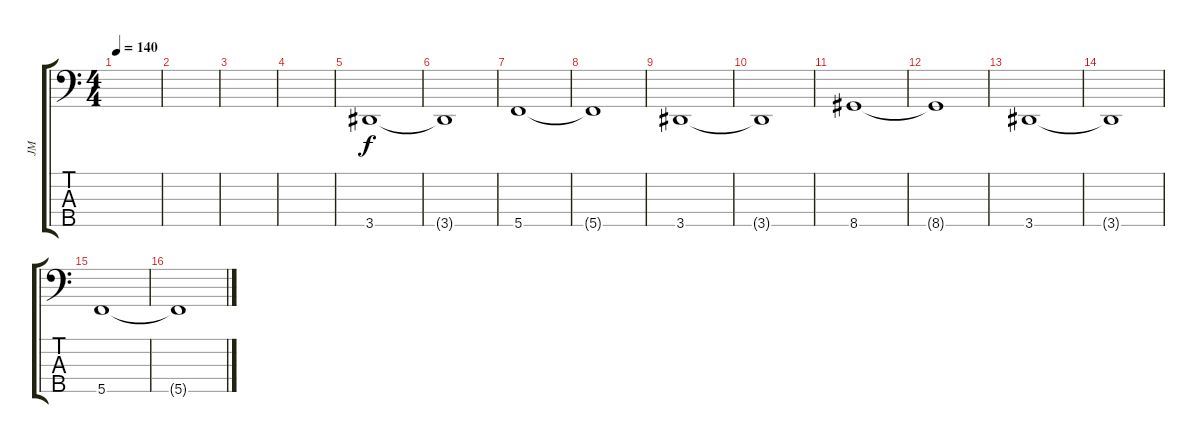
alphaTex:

\track ("JM" "JM") {instrument electricbassfinger}
\staff {score tabs}
\tuning (Ab2 Eb2 Bb1 F1 C1) {hide}
\ts (4 4)
\tempo 140
\clef f4
\ks c
|
|
|
|
3.5.1 |
3.5{t}.1 |
5.5.1 |
5.5{t}.1 |
3.5.1 |
3.5{t}.1 |
8.5.1 |
8.5{t}.1 |
3.5.1 |
3.5{t}.1 |
5.5.1 |
5.5{t}.1
